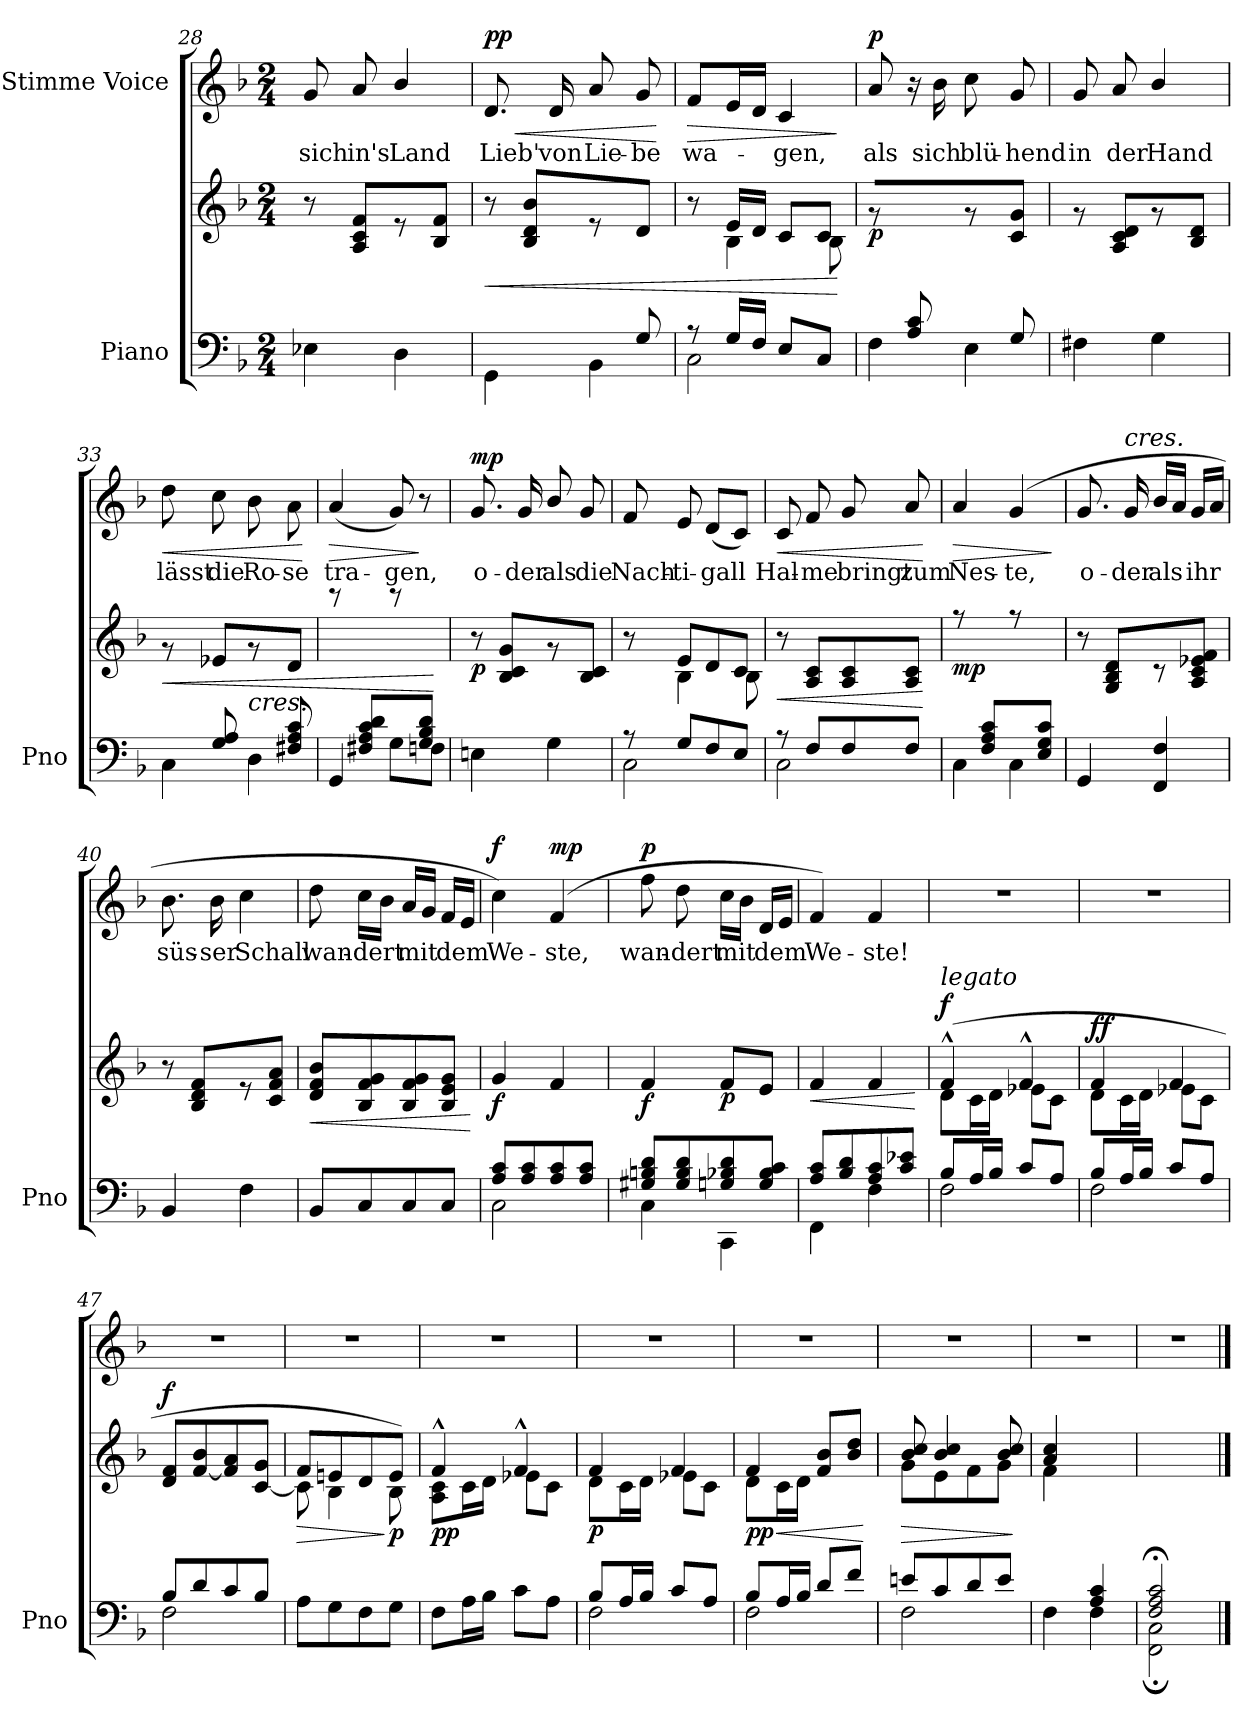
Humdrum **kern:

**kern	**kern	**dynam	**kern	**text	**dynam
*part2	*part2	*part2	*part1	*part1	*part1
*staff3	*staff2	*staff2/3	*staff1	*staff1	*staff1
*I"Piano	*	*	*I"Stimme Voice	*	*
*I'Pno	*	*	*	*	*
*clefF4	*clefG2	*	*clefG2	*	*
*k[b-]	*k[b-]	*	*k[b-]	*	*
*M2/4	*M2/4	*	*M2/4	*	*
=28	=28	=28	=28	=28	=28
!	!	!	!	!LO:LY:b	!
4E-X\	8r	.	8g/	sich	.
!	!	!	!	!LO:LY:b	!
.	8A/ 8c/ 8f/L	.	8a/	in's	.
!	!	!	!	!LO:LY:b	!
4D\	8r	.	4b-/	Land	.
.	8B-/ 8f/J	.	.	.	.
=29	=29	=29	=29	=29	=29
*^	*	*	*	*	*
!	!	!	!LO:HP:b	!	!LO:LY:b	!LO:HP:b
!	!	!	!	!	!	!LO:DY:n=1:a
4.ryy	4GG\	8r	<	8.d/	Lieb'	< pp
.	.	8B-/ 8d/ 8b-/L	.	.	.	.
!	!	!	!	!	!LO:LY:b	!
.	.	.	.	16d/	von	.
!	!	!	!	!	!LO:LY:b	!
.	4BB-\	8r	.	8a/	Lie-	.
!	!	!	!	!	!LO:LY:b	!
8G/	.	8d/J	.	8g/	-be	.
*v	*v	*	*	*	*	*
.	.	.	.	.	[
=30	=30	=30	=30	=30	=30
*^	*^	*	*	*	*
!	!	!	!	!	!	!LO:LY:b	!LO:HP:b
8r	2C\	8r	8ryy	.	8f/L	wa-	>
16G/LL	.	16e/LL	4B-\	.	16e/L	.	.
16F/JJ	.	16d/JJ	.	.	16d/JJ	.	.
!	!	!	!	!	!	!LO:LY:b	!
8E/L	.	8c/L	.	.	4c/	-gen,	.
8C/J	.	8c/J	8B-\	.	.	.	.
*v	*v	*	*	*	*	*	*
*	*v	*v	*	*	*	*
.	.	[	.	.	]
=31	=31	=31	=31	=31	=31
*^	*	*	*	*	*
*	*^	*	*	*	*	*
!	!	!	!	!LO:DY:b	!	!LO:LY:b	!LO:DY:a
8ryy	4.ryy	4F\	8rg	p	8a/	als	p
8A/ 8c/L	.	.	8ryy	.	16r	.	.
!	!	!	!	!	!	!LO:LY:b	!
.	.	.	.	.	16b-\	sich	.
!	!	!	!	!	!	!LO:LY:b	!
4ryy	.	4E\	8rg	.	8cc\	blü-	.
!	!	!	!	!	!	!LO:LY:b	!
.	8G/	.	8c/ 8g/J	.	8g/	-hend	.
*	*v	*v	*	*	*	*	*
=32	=32	=32	=32	=32	=32	=32
!	!	!	!	!	!LO:LY:b	!
*v	*v	*	*	*	*	*
4F#X\	8rg	.	8g/	in	.
!	!	!	!	!LO:LY:b	!
.	8A/ 8c/ 8d/L	.	8a/	der	.
!	!	!	!	!LO:LY:b	!
4G\	8rg	.	4b-/	Hand	.
.	8B-/ 8d/J	.	.	.	.
=33	=33	=33	=33	=33	=33
*^	*	*	*	*	*
!	!	!	!LO:HP:b	!	!LO:LY:b	!LO:HP:b
8ryy	4C\	8rg	<	8dd\	lässt	<
!	!	!	!	!	!LO:LY:b	!
8G/ 8A/	.	8e-X/L	.	8cc\	die	.
!	!	!LO:TX:b:i:t=cres.	!	!	!	!
!	!	!	!	!	!LO:LY:b	!
8ryy	4D\	8rg	.	8b-\	Ro-	.
!	!	!	!	!	!LO:LY:b	!
8F#X/ 8A/ 8c/	.	8d/J	.	8a\	-se	.
*v	*v	*	*	*	*	*
.	.	.	.	.	[
!!LO:LB:g=z
=34	=34	=34	=34	=34	=34
*^	*	*	*	*	*
!	!	!	!	!	!LO:LY:b	!LO:HP:b
8ryy	4GG/	8rccc	.	(<4a/	tra-	>
8F#X/ 8A/ 8c/ 8d/L	.	8ryy	.	.	.	.
!	!	!	!	!	!LO:LY:b	!
8ryy	8G\L	8rccc	.	8g/)	-gen,	.
8G/ 8B-/ 8d/J	8Fn\J	8ryy	.	8r	.	]
*v	*v	*	*	*	*	*
.	.	[	.	.	.
=35	=35	=35	=35	=35	=35
!	!	!LO:DY:b	!	!LO:LY:b	!LO:DY:a
4En\	8r	p	8.g/	o-	mp
.	8B-/ 8c/ 8g/L	.	.	.	.
!	!	!	!	!LO:LY:b	!
.	.	.	16g/	-der	.
!	!	!	!	!LO:LY:b	!
4G\	8rg	.	8b-/	als	.
!	!	!	!	!LO:LY:b	!
.	8B-/ 8c/J	.	8g/	die	.
=36	=36	=36	=36	=36	=36
*^	*^	*	*	*	*
!	!	!	!	!	!	!LO:LY:b	!
8r	2C\	8r	8ryy	.	8f/	Nach-	.
!	!	!	!	!	!	!LO:LY:b	!
8G/L	.	8e/L	4B-\	.	8e/	-ti-	.
!	!	!	!	!	!	!LO:LY:b	!
8F/	.	8d/	.	.	(<8d/L	-gall	.
8E/J	.	8c/J	8B-\	.	8c/J)	.	.
=37	=37	=37	=37	=37	=37	=37	=37
!	!	!	!	!LO:HP:b	!	!LO:LY:b	!LO:HP:b
*	*	*v	*v	*	*	*	*
8r	2C\	8r	<	8c/	Hal-	<
!	!	!	!	!	!LO:LY:b	!
8F/L	.	8A/ 8c/L	.	8f/	-me	.
!	!	!	!	!	!LO:LY:b	!
8F/	.	8A/ 8c/	.	8g/	bringt	.
!	!	!	!	!	!LO:LY:b	!
8F/J	.	8A/ 8c/J	.	8a/	zum	.
*v	*v	*	*	*	*	*
.	.	[	.	.	[
=38	=38	=38	=38	=38	=38
*^	*	*	*	*	*
!	!	!	!LO:DY:b	!	!LO:LY:b	!LO:HP:b
8ryy	4C\	8rff	mp	4a/	Nes-	>
8F/ 8A/ 8c/L	.	8ryy	.	.	.	.
!	!	!	!	!	!LO:LY:b	!
8ryy	4C\	8rff	.	(>4g/	-te,	.
8E/ 8G/ 8c/J	.	8ryy	.	.	.	.
*v	*v	*	*	*	*	*
.	.	.	.	.	]
=39	=39	=39	=39	=39	=39
*	*	*	*MM111	*	*
!	!	!	!	!LO:LY:b	!
4GG/	8r	.	8.g/	o-	.
.	8G/ 8B-/ 8d/L	.	.	.	.
!	!	!	!LO:TX:a:i:t=cres.	!	!
!	!	!	!	!LO:LY:b	!
.	.	.	16g/	-der	.
!	!	!	!	!LO:LY:b	!
4FF/ 4F/	8r	.	16b-/LL	als	.
.	.	.	16a/JJ	.	.
!	!	!	!	!LO:LY:b	!
.	8A/ 8c/ 8e-X/ 8f/J	.	16g/LL	ihr	.
.	.	.	16a/JJ	.	.
=40	=40	=40	=40	=40	=40
!	!	!	!	!LO:LY:b	!
4BB-/	8r	.	8.b-\	süs-	.
.	8B-/ 8d/ 8f/L	.	.	.	.
!	!	!	!	!LO:LY:b	!
.	.	.	16b-\	-ser	.
!	!	!	!	!LO:LY:b	!
4F\	8r	.	4cc\	Schall	.
.	8c/ 8f/ 8a/J	.	.	.	.
!!LO:LB:g=z
=41	=41	=41	=41	=41	=41
*	*	*	*MM112	*	*
!	!	!LO:HP:b	!	!LO:LY:b	!
8BB-/L	8d/ 8f/ 8b-/L	<	8dd\	wan-	.
!	!	!	!	!LO:LY:b	!
8C/	8B-/ 8f/ 8g/	.	16cc\LL	-dert	.
.	.	.	16b-\JJ	.	.
!	!	!	!	!LO:LY:b	!
8C/	8B-/ 8f/ 8g/	.	16a/LL	mit	.
.	.	.	16g/JJ	.	.
!	!	!	!	!LO:LY:b	!
8C/J	8B-/ 8e/ 8g/J	.	16f/LL	dem	.
.	.	.	16e/JJ	.	.
.	.	[	.	.	.
=42	=42	=42	=42	=42	=42
*	*	*	*MM110	*	*
*^	*	*	*	*	*
!	!	!	!LO:DY:b	!	!LO:LY:b	!LO:DY:a
8A/ 8c/L	2C\	4g/	f	4cc\)	We-	f
8A/ 8c/	.	.	.	.	.	.
!	!	!	!	!	!LO:LY:b	!LO:DY:a
8A/ 8c/	.	4f/	.	(>4f/	-ste,	mp
8A/ 8c/J	.	.	.	.	.	.
=43	=43	=43	=43	=43	=43	=43
*	*	*	*	*MM106	*	*
!	!	!	!LO:DY:b	!	!LO:LY:b	!LO:DY:a
8G#X/ 8Bn/ 8d/L	4C\	4f/	f	8ff\	wan-	p
!	!	!	!	!	!LO:LY:b	!
8G#/ 8B/ 8d/	.	.	.	8dd\	-dert	.
!	!	!	!LO:DY:b	!	!LO:LY:b	!
8Gn/ 8B-X/ 8d/	4CC\	8f/L	p	16cc\LL	mit	.
.	.	.	.	16b-\JJ	.	.
!	!	!	!	!	!LO:LY:b	!
8G/ 8B-/ 8c/J	.	8e/J	.	16d/LL	dem	.
.	.	.	.	16e/JJ	.	.
=44	=44	=44	=44	=44	=44	=44
!	!	!	!LO:HP:b	!	!LO:LY:b	!
8A/ 8c/L	4FF\	4f/	<	4f/)	We-	.
8B-/ 8d/	.	.	.	.	.	.
!	!	!	!	!	!LO:LY:b	!
8A/ 8c/	4F\	4f/	.	4f/	-ste!	.
8c/ 8e-X/J	.	.	.	.	.	.
*v	*v	*	*	*	*	*
.	.	[	.	.	.
=45	=45	=45	=45	=45	=45
*	*	*	*MM110	*	*
*^	*^	*	*	*	*
!	!	!LO:TX:a:i:t=legato	!	!	!	!	!
!	!	!	!	!LO:DY:a	!	!	!
8B-/L	2F\	(>4f^^/	8d\L	f	2r	.	.
16A/L	.	.	16c\L	.	.	.	.
16B-/JJ	.	.	16d\JJ	.	.	.	.
8c/L	.	4f^^/	8e-X\L	.	.	.	.
8A/J	.	.	8c\J	.	.	.	.
=46	=46	=46	=46	=46	=46	=46	=46
!	!	!	!	!LO:DY:a	!	!	!
8B-/L	2F\	4f/	8d\L	ff	2r	.	.
16A/L	.	.	16c\L	.	.	.	.
16B-/JJ	.	.	16d\JJ	.	.	.	.
8c/L	.	4f/	8e-X\L	.	.	.	.
8A/J	.	.	8c\J	.	.	.	.
=47	=47	=47	=47	=47	=47	=47	=47
!	!	!	!	!LO:DY:a	!	!	!
*	*	*v	*v	*	*	*	*
8B-/L	2F\	8d/ 8f/L	f	2r	.	.
8d/	.	[8f/ 8b-/	.	.	.	.
8c/	.	8f/] 8a/	.	.	.	.
8B-/J	.	[8c/ 8g/J	.	.	.	.
*v	*v	*	*	*	*	*
!!LO:LB:g=z
=48	=48	=48	=48	=48	=48
!	!	!LO:HP:b	!	!	!
*	*^	*	*	*	*
8A\L	8f/L	8c\]	>	2r	.	.
8G\	8en/	4B-\	.	.	.	.
8F\	8d/	.	.	.	.	.
!	!	!	!LO:DY:n=1:b	!	!	!
8G\J	8e/J)	8B-\	] p	.	.	.
=49	=49	=49	=49	=49	=49	=49
*	*	*	*	*MM108	*	*
!	!	!	!LO:DY:b	!	!	!
8F\L	4f^^/	8A\ 8c\L	pp	2r	.	.
16A\L	.	16c\L	.	.	.	.
16B-\JJ	.	16d\JJ	.	.	.	.
8c\L	4f^^/	8e-X\L	.	.	.	.
8A\J	.	8c\J	.	.	.	.
=50	=50	=50	=50	=50	=50	=50
*^	*	*	*	*	*	*
!	!	!	!	!LO:DY:b	!	!	!
8B-/L	2F\	4f/	8d\L	p	2r	.	.
16A/L	.	.	16c\L	.	.	.	.
16B-/JJ	.	.	16d\JJ	.	.	.	.
8c/L	.	4f/	8e-X\L	.	.	.	.
8A/J	.	.	8c\J	.	.	.	.
=51	=51	=51	=51	=51	=51	=51	=51
!	!	!	!	!LO:HP:b	!	!	!
!	!	!	!	!LO:DY:n=1:b	!	!	!
8B-/L	2F\	4f/	8d\L	< pp	2r	.	.
16A/L	.	.	16c\L	.	.	.	.
16B-/JJ	.	.	16d\JJ	.	.	.	.
8d/L	.	8f/ 8b-/L	4ryy	.	.	.	.
8f/J	.	8b-/ 8dd/J	.	.	.	.	.
*v	*v	*	*	*	*	*	*
*	*v	*v	*	*	*	*
.	.	[	.	.	.
=52	=52	=52	=52	=52	=52
*	*	*	*MM106	*	*
*^	*	*	*	*	*
!	!	!	!LO:HP:b	!	!	!
*	*	*^	*	*	*	*
8en/L	2F\	8b-/ 8cc/	8g\L	>	2r	.	.
8c/	.	4b-/ 4cc/	8e\	.	.	.	.
8d/	.	.	8f\	.	.	.	.
8e/J	.	8b-/ 8cc/	8g\J	.	.	.	.
*v	*v	*	*	*	*	*	*
*	*v	*v	*	*	*	*
.	.	]	.	.	.
=53	=53	=53	=53	=53	=53
*	*	*	*MM100	*	*
*^	*^	*	*	*	*
*	*^	*	*	*	*	*	*
4ryy	4ryy	4F\	4a/ 4cc/	4f\	.	2r	.	.
4A/ 4c/	4ryy	4F\	4ryy	4ryy	.	.	.	.
*	*v	*v	*	*	*	*	*	*
*	*	*v	*v	*	*	*	*
=54	=54	=54	=54	=54	=54	=54
2F/;< 2A/;< 2c/;<	2FF\; 2C\;	2ryy	.	2r	.	.
*v	*v	*	*	*	*	*
==	==	==	==	==	==
*-	*-	*-	*-	*-	*-
